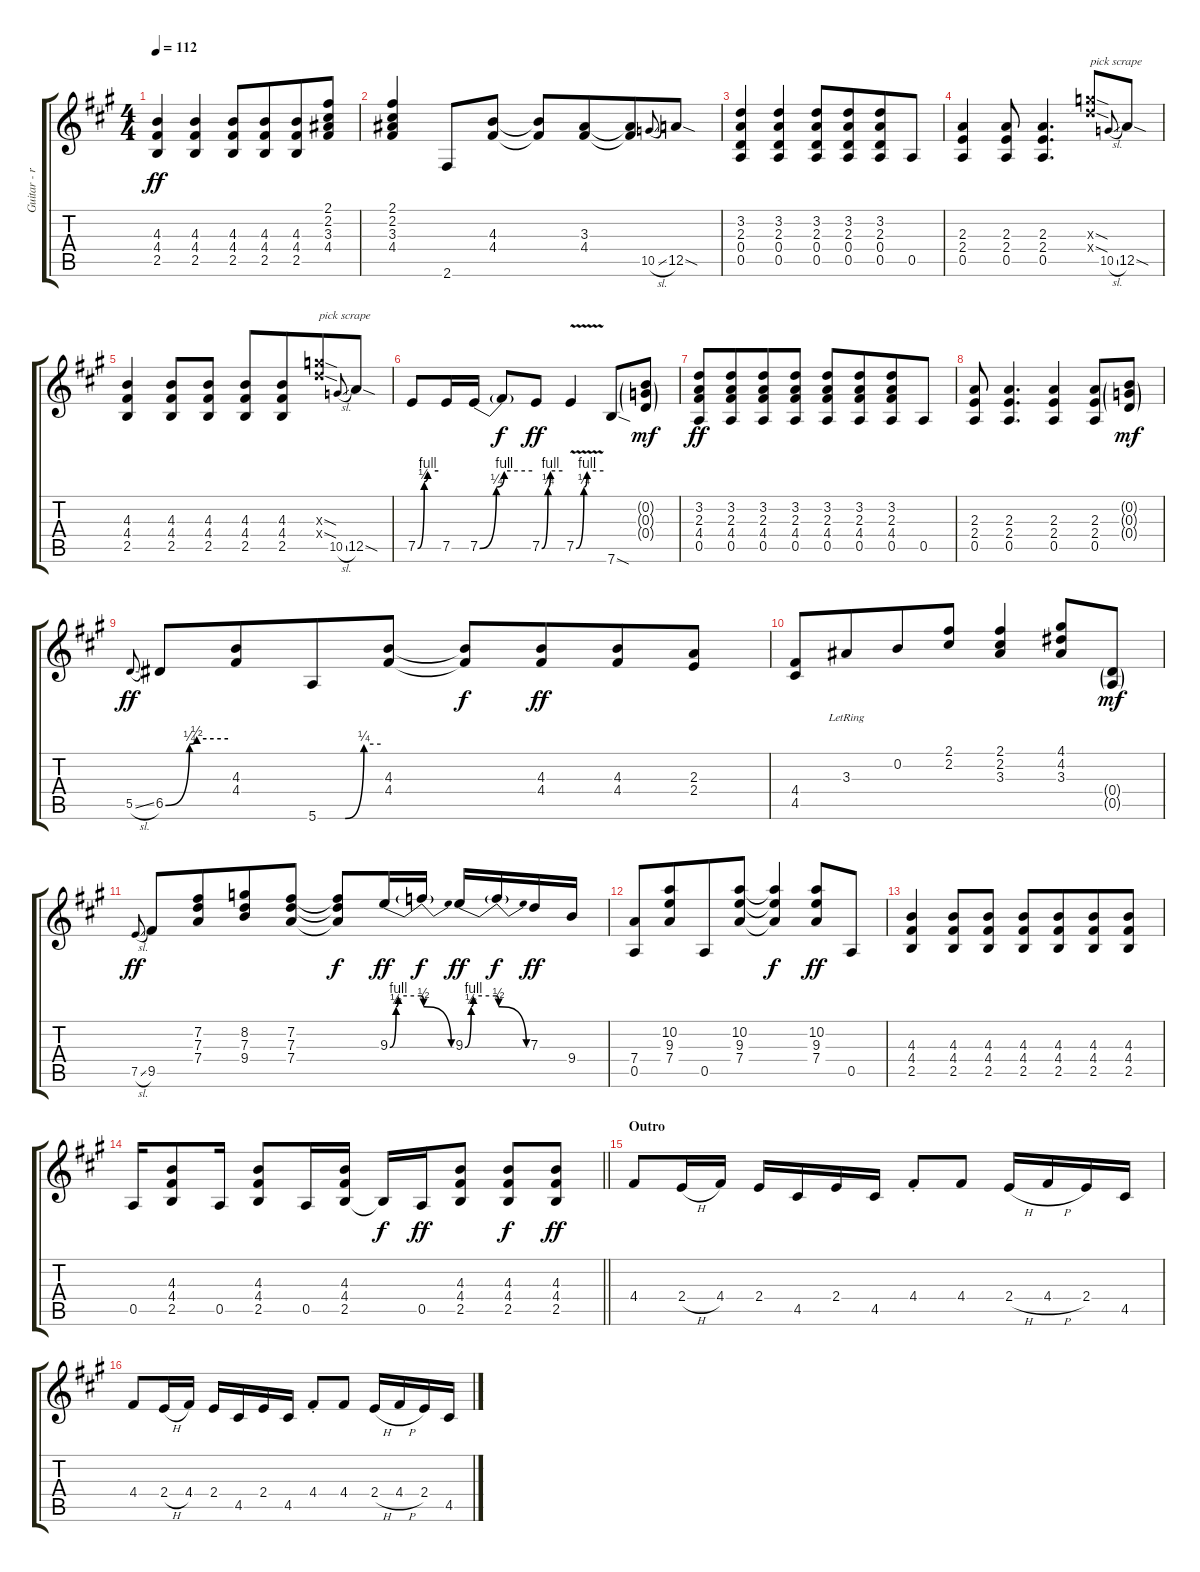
\track ("Guitar - rhythm right - Slash" "Guitar - r") {instrument distortionguitar}
\staff {score tabs}
\tuning (E4 B3 G3 D3 A2 E2) {hide}
\ts (4 4)
\tempo 112
\clef g2
\ks f#minor
(4.3 4.4 2.5).4{dy ff} (4.3 4.4 2.5).4 (4.3 4.4 2.5).8 (4.3 4.4 2.5).8{beam merge} (4.3 4.4 2.5).8 (2.1 2.2 3.3 4.4).8 |
(2.1 2.2 3.3 4.4).4{beam Up} 2.6.8 (4.3 4.4).8 (4.3{t} 4.4{t}).8{beam Up} (3.3 4.4).8{beam Up beam merge} (3.3{t} 4.4{t}).8{beam Up} 10.5{sl}.8{gr onbeat} 12.5{sod}.8{beam Up} |
(3.2 2.3 0.4 0.5).4 (3.2 2.3 0.4 0.5).4 (3.2 2.3 0.4 0.5).8 (3.2 2.3 0.4 0.5).8{beam merge} (3.2 2.3 0.4 0.5).8 0.5.8 |
(2.3 2.4 0.5).4 (2.3 2.4 0.5).8 (2.3 2.4 0.5).4{d} (12.3{sod x} 12.4{sod x}).8{txt "pick scrape" beam Up} 10.5{sl}.8{gr onbeat} 12.5{sod}.8{beam Up} |
(4.3 4.4 2.5).4 (4.3 4.4 2.5).8 (4.3 4.4 2.5).8 (4.3 4.4 2.5).8 (4.3 4.4 2.5).8{beam merge} (12.3{sod x} 12.4{sod x}).8{txt "pick scrape" beam Up} 10.5{sl}.8{gr onbeat} 12.5{sod}.8{beam Up} |
7.5{be (custom 0 0 19 2 29 4 60 4)}.8 7.5.16 7.5{be (custom 0 0 19 1 28 4 60 4)}.16 7.5{t}.8{dy f} 7.5{be (custom 0 0 18 1 25 4 60 4)}.8{dy ff} 7.5{be (custom 0 0 17 1 24 4 60 4) v}.4 7.6{sod}.8 (0.2{g} 0.3{g} 0.4{g}).8{dy mf} |
(3.2 2.3 4.4 0.5).8{dy ff} (3.2 2.3 4.4 0.5).8{beam merge} (3.2 2.3 4.4 0.5).8 (3.2 2.3 4.4 0.5).8 (3.2 2.3 4.4 0.5).8 (3.2 2.3 4.4 0.5).8{beam merge} (3.2 2.3 4.4 0.5).8 0.5.8 |
(2.3 2.4 0.5).8 (2.3 2.4 0.5).4{d} (2.3 2.4 0.5).4{beam merge} (2.3 2.4 0.5).8 (0.2{g} 0.3{g} 0.4{g}).8{dy mf} |
5.5{sl}.8{gr onbeat dy ff} 6.5{be (custom 0 0 23 1 30 2 60 2)}.8 (4.3 4.4).8{beam merge} 5.6{be (custom 0 0 26 0 44 1 60 1)}.8 (4.3 4.4).8 (4.3{t} 4.4{t}).8{dy f} (4.3 4.4).8{dy ff beam merge} (4.3 4.4).8 (2.3 2.4).8 |
(4.4 4.5).8 3.3{lr}.8{beam merge} 0.2.8 (2.1 2.2).8 (2.1 2.2 3.3).4{beam Up} (4.1 4.2 3.3).8 (0.4{g} 0.5{g}).8{dy mf} |
7.5{sl}.8{gr onbeat dy ff} 9.5.8{beam Up} (7.2 7.3 7.4).8{beam Up beam merge} (8.2 7.3 9.4).8{beam Up} (7.2 7.3 7.4).8{beam Up} (7.2{t} 7.3{t} 7.4{t}).8{dy f beam Up} 9.3{be (custom 0 0 11 2 15 4 56 4 60 2)}.16{dy ff beam Up} 9.3{be (release 0 2 60 0) t}.16{dy f beam Up} 9.3{be (custom 0 0 11 2 15 4 56 4 60 2)}.16{dy ff beam Up} 9.3{be (release 0 2 60 0) t}.16{dy f beam Up} 7.3.16{dy ff beam Up} 9.4.16{beam Up} |
(7.4 0.5).8{beam Up} (10.2 9.3 7.4).8{beam Up beam merge} 0.5.8{beam Up} (10.2 9.3 7.4).8{beam Up} (10.2{t} 9.3{t} 7.4{t}).4{dy f beam Up} (10.2 9.3 7.4).8{dy ff beam Up} 0.5.8{beam Up} |
(4.3 4.4 2.5).4 (4.3 4.4 2.5).8 (4.3 4.4 2.5).8 (4.3 4.4 2.5).8 (4.3 4.4 2.5).8{beam merge} (4.3 4.4 2.5).8 (4.3 4.4 2.5).8 |
\barLineRight lightlight
0.5.16 (4.3 4.4 2.5).8 0.5.16 (4.3 4.4 2.5).8 0.5.16 (4.3 4.4 2.5).16 2.5{t}.16{dy f} 0.5.16{dy ff} (4.3 4.4 2.5).8 (4.3 4.4 2.5).8{dy f} (4.3 4.4 2.5).8{dy ff} |
\section ("" "Outro")
4.4.8 2.4{h}.16 4.4.16 2.4.16 4.5.16 2.4.16 4.5.16 4.4{st}.8 4.4.8 2.4{h}.16 4.4{h}.16 2.4.16 4.5.16 |
4.4.8 2.4{h}.16 4.4.16 2.4.16 4.5.16 2.4.16 4.5.16 4.4{st}.8 4.4.8 2.4{h}.16 4.4{h}.16 2.4.16 4.5.16
